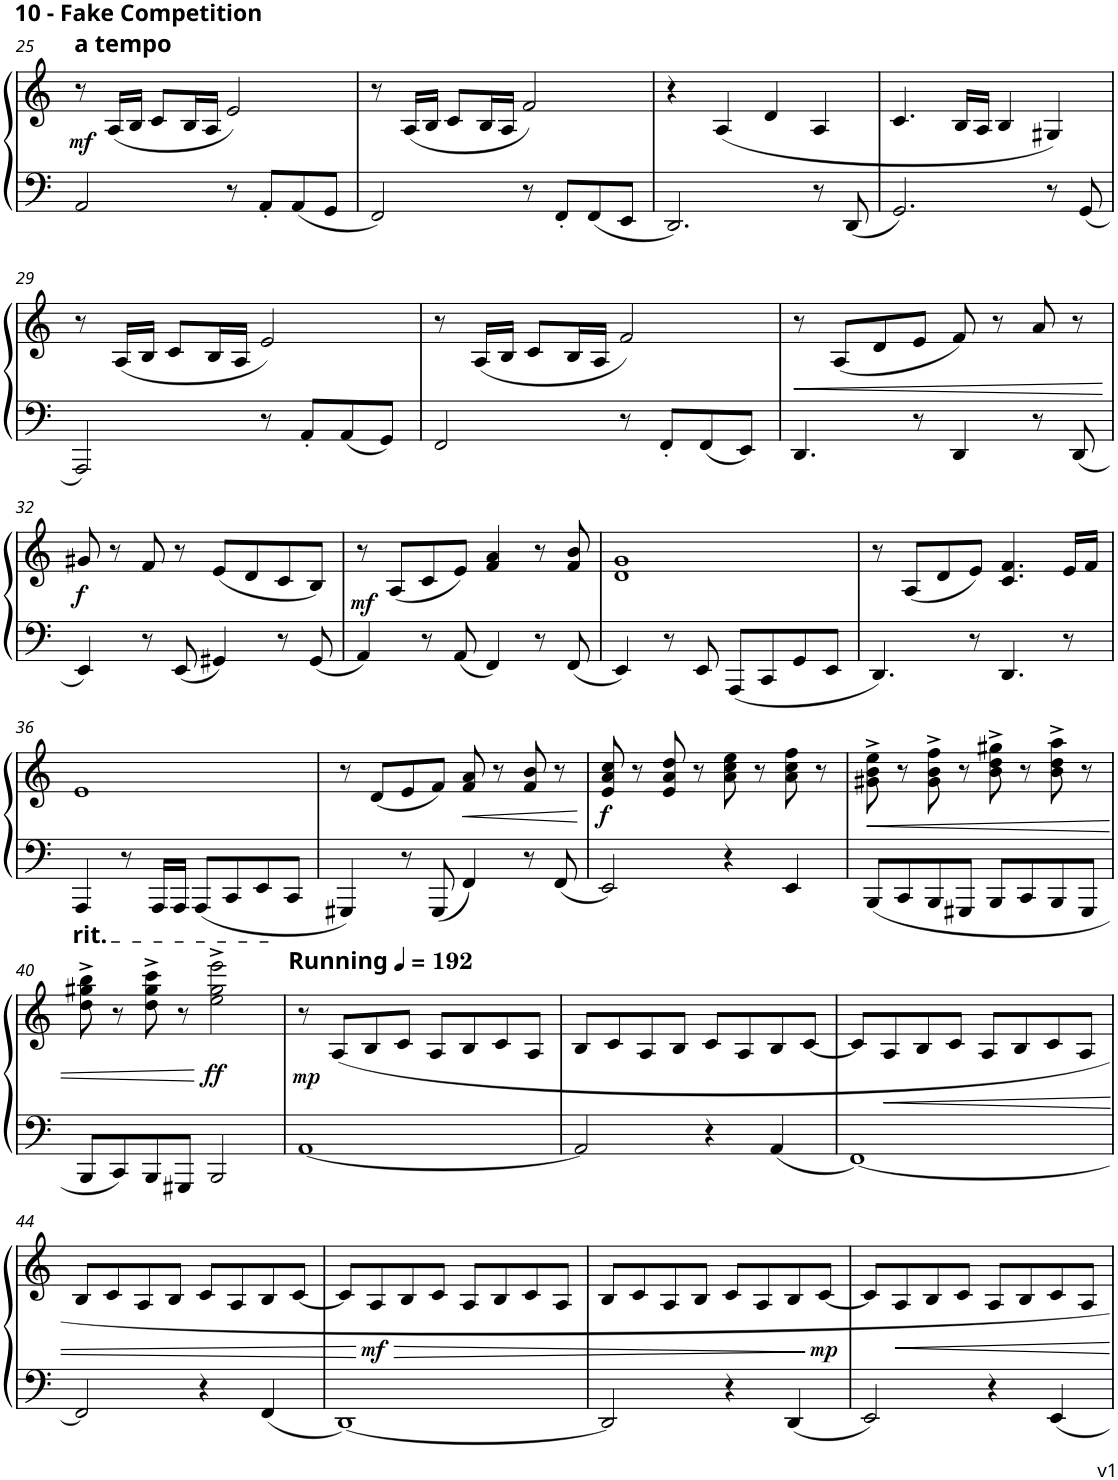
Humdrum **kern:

**kern	**kern	**dynam
*part1	*part1	*part1
*staff2	*staff1	*staff1/2
*I"Piano	*	*
*I'Pno.	*	*
!!LO:PB:g=z
*clefF4	*clefG2	*
*k[]	*k[]	*
*M4/4	*M4/4	*
=25	=25	=25
!	!LO:TX:a:B:t=a tempo	!
!	!	!LO:DY:b
2AA/	8r	mf
.	(16A/LL	.
.	16B/JJ	.
.	8c/L	.
.	16B/L	.
.	16A/JJ	.
8r	2e/)	.
8AA'/L	.	.
8AA/	.	.
8GG/J	.	.
=26	=26	=26
2FF/	8r	.
.	(16A/LL	.
.	16B/JJ	.
.	8c/L	.
.	16B/L	.
.	16A/JJ	.
8r	2f/)	.
8FF'/L	.	.
8FF/	.	.
8EE/J	.	.
=27	=27	=27
2.DD/	4r	.
.	(4A/	.
.	4d/	.
8r	4A/	.
8DD/	.	.
=28	=28	=28
2.GG/	4.c/	.
.	16B/LL	.
.	16A/JJ	.
.	4B/	.
8r	4G#X/)	.
8GG/	.	.
!!LO:LB:g=z
=29	=29	=29
2AAA/	8r	.
.	(16A/LL	.
.	16B/JJ	.
.	8c/L	.
.	16B/L	.
.	16A/JJ	.
8r	2e/)	.
8AA'/L	.	.
8AA/	.	.
8GG/J	.	.
=30	=30	=30
2FF/	8r	.
.	(16A/LL	.
.	16B/JJ	.
.	8c/L	.
.	16B/L	.
.	16A/JJ	.
8r	2f/)	.
8FF'/L	.	.
8FF/	.	.
8EE/J	.	.
=31	=31	=31
!	!	!LO:HP:b
4.DD/	8r	<
.	(8A/L	.
.	8d/	.
8r	8e/J	.
4DD/	8f/)	.
.	8r	.
8r	8a/	.
8DD/	8r	.
.	.	[
!!LO:LB:g=z
=32	=32	=32
!	!	!LO:DY:b
4EE/	8g#X/	f
.	8r	.
8r	8f/	.
8EE/	8r	.
4GG#X/	(8e/L	.
.	8d/	.
8r	8c/	.
8GG#/	8B/J)	.
=33	=33	=33
!	!	!LO:DY:b
4AA/	8r	mf
.	(8A/L	.
8r	8c/	.
8AA/	8e/J)	.
4FF/	4f/ 4a/	.
8r	8r	.
8FF/	8f/ 8b/	.
=34	=34	=34
4EE/	1d 1g	.
8r	.	.
8EE/	.	.
8AAA/L	.	.
8CC/	.	.
8GG/	.	.
8EE/J	.	.
=35	=35	=35
4.DD/	8r	.
.	(8A/L	.
.	8d/	.
8r	8e/J)	.
4.DD/	4.c/ 4.f/	.
8r	16e/LL	.
.	16f/JJ	.
!!LO:LB:g=z
=36	=36	=36
4AAA/	1e	.
8r	.	.
16AAA/LL	.	.
16AAA/JJ	.	.
8AAA/L	.	.
8CC/	.	.
8EE/	.	.
8CC/J	.	.
=37	=37	=37
4GGG#X/	8r	.
.	(8d/L	.
8r	8e/	.
8GGG#/	8f/J)	.
!	!	!LO:HP:b
4FF/	8f/ 8a/	<
.	8r	.
8r	8f/ 8b/	.
8FF/	8r	.
.	.	[
=38	=38	=38
!	!	!LO:DY:b
2EE/	8e/ 8a/ 8cc/	f
.	8r	.
.	8e/ 8a/ 8dd/	.
.	8r	.
4r	8a\ 8cc\ 8ee\	.
.	8r	.
4EE/	8a\ 8cc\ 8ff\	.
.	8r	.
=39	=39	=39
!	!	!LO:HP:b
8BBB/L	8g#X\^ 8b\^ 8ee\^	<
8CC/	8r	.
8BBB/	8g#\^ 8b\^ 8ff\^	.
8GGG#X/J	8r	.
8BBB/L	8b\^ 8dd\^ 8gg#X\^	.
8CC/	8r	.
8BBB/	8b\^ 8dd\^ 8aa\^	.
8GGG#/J	8r	.
!!LO:LB:g=z
=40	=40	=40
!	!LO:TX:a:t=rit.	!
8BBB/L	8dd\^ 8gg#X\^ 8bb\^	.
8CC/	8r	.
8BBB/	8dd\^ 8gg#\^ 8ccc\^	.
8GGG#X/J	8r	.
!	!	!LO:DY:n=1:b
2BBB/	2ee\^ 2gg#\^ 2eee\^	[ ff
=41	=41	=41
*	*MM192	*
!	!LO:TX:a:B:t=Running	!
!	!	!LO:DY:b
[1AA	8r	mp
.	8A/L	.
.	8B/	.
.	8c/J	.
.	8A/L	.
.	8B/	.
.	8c/	.
.	8A/J	.
=42	=42	=42
2AA/]	8B/L	.
.	8c/	.
.	8A/	.
.	8B/J	.
4r	8c/L	.
.	8A/	.
4AA/	8B/	.
.	[8c/J	.
=43	=43	=43
[1FF	8c/L]	.
!	!	!LO:HP:b
.	8A/	<
.	8B/	.
.	8c/J	.
.	8A/L	.
.	8B/	.
.	8c/	.
.	8A/J	.
!!LO:LB:g=z
=44	=44	=44
2FF/]	8B/L	.
.	8c/	.
.	8A/	.
.	8B/J	.
4r	8c/L	.
.	8A/	.
4FF/	8B/	.
.	[8c/J	.
=45	=45	=45
[1DD	8c/L]	.
!	!	!LO:HP:n=1:b
!	!	!LO:DY:n=1:b
.	8A/	[ > mf
.	8B/	.
.	8c/J	.
.	8A/L	.
.	8B/	.
.	8c/	.
.	8A/J	.
=46	=46	=46
2DD/]	8B/L	.
.	8c/	.
.	8A/	.
.	8B/J	.
4r	8c/L	.
.	8A/	.
4DD/	8B/	.
!	!	!LO:DY:n=1:b
.	[8c/J	] mp
=47	=47	=47
2EE/	8c/L]	.
.	8A/	.
.	8B/	.
.	8c/J	.
4r	8A/L	.
.	8B/	.
4EE/	8c/	.
.	8A/J	.
=	=	=
*-	*-	*-
